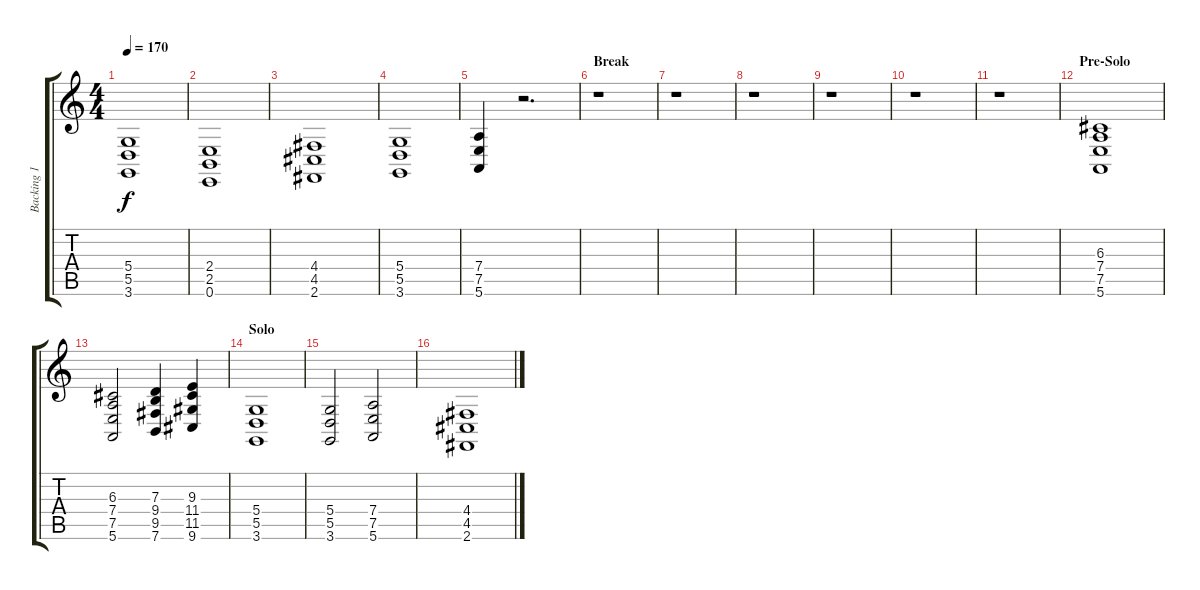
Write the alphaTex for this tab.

\track ("Backing 1" "Backing 1") {instrument acousticgrandpiano}
\staff {score tabs}
\tuning (E4 B3 G3 D3 A2 E2) {hide}
\ts (4 4)
\tempo 170
\clef g2
\ks c
(5.4{t} 5.5{t} 3.6{t}).1{dy f} |
(2.4 2.5 0.6).1 |
(4.4 4.5 2.6).1 |
(5.4 5.5 3.6).1 |
(7.4 7.5 5.6).4 r.2{d} |
\section ("" "Break")
r.1 |
r.1 |
r.1 |
r.1 |
r.1 |
r.1 |
\section ("" "Pre-Solo")
(6.3 7.4 7.5 5.6).1 |
(6.3 7.4 7.5 5.6).2 (7.3 9.4 9.5 7.6).4 (9.3 11.4 11.5 9.6).4 |
\section ("" "Solo")
(5.4 5.5 3.6).1 |
(5.4 5.5 3.6).2 (7.4 7.5 5.6).2 |
(4.4 4.5 2.6).1
